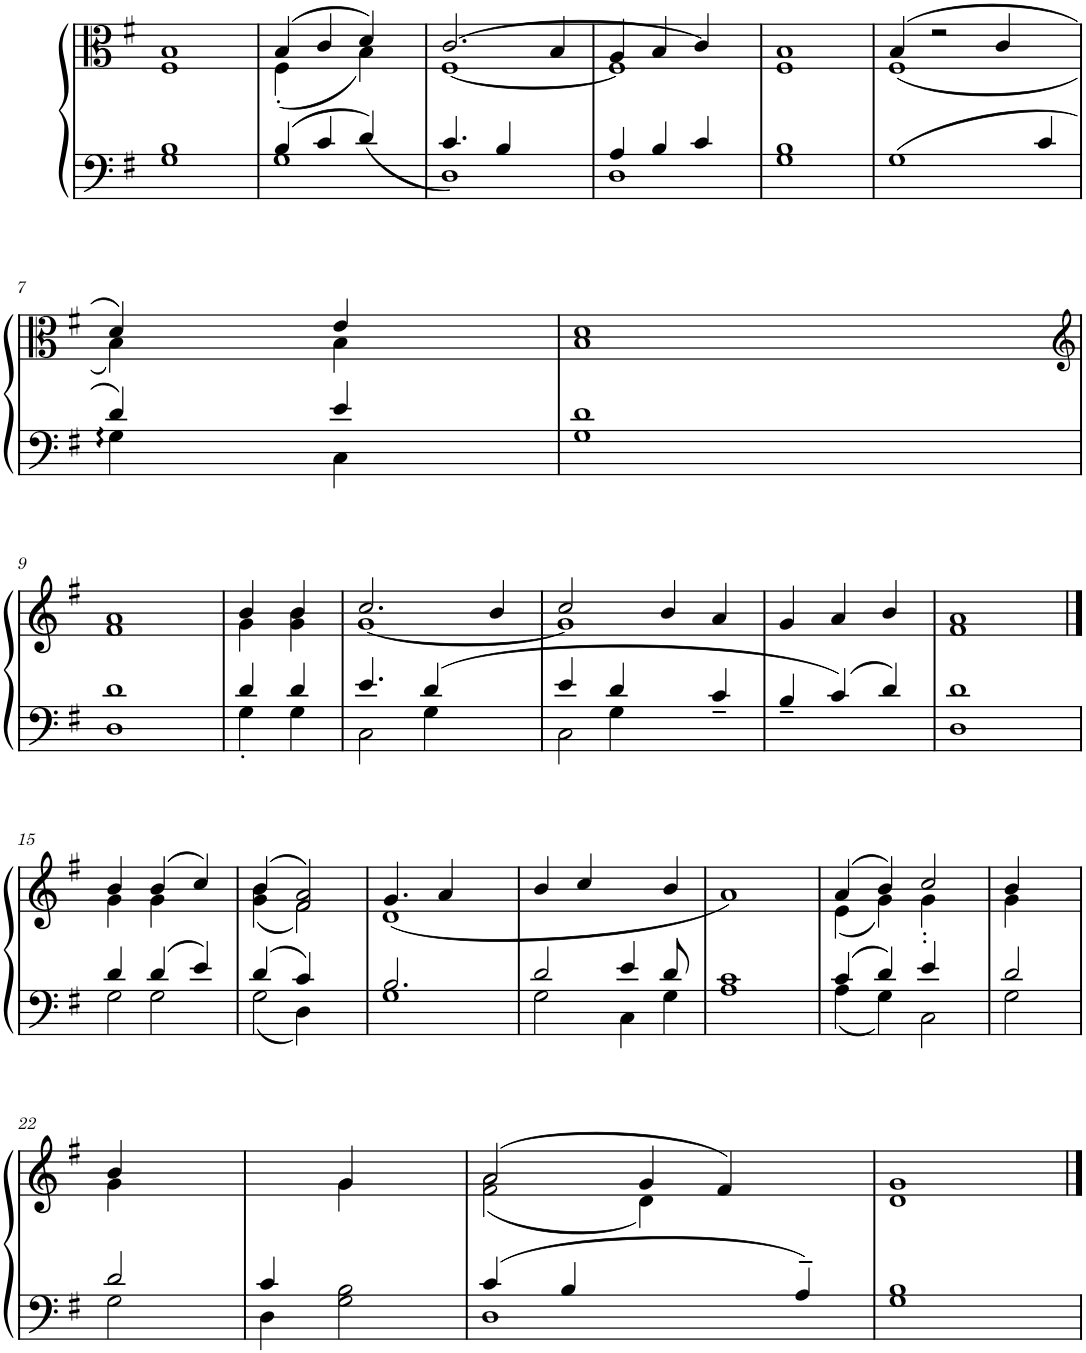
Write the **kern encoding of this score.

**kern	**kern
*part1	*part1
*staff2	*staff1
*I"Piano	*
*I'Pno	*
*clefF4	*clefC3
*k[f#]	*k[f#]
=1	=1
*	*^
1G 1B	1B	1F#
=2	=2	=2
*^	*	*
4B/	1G	(>4B/	(<4F#'\
4c/	.	4c/	4ryy
4d/	.	4d/)	4B\)
4ryy	.	4ryy	4ryy
=3	=3	=3	=3
4.c/	1D	[>2.c/	[<1F#
4B/	.	.	.
4.ryy	.	.	.
.	.	4B/	.
=4	=4	=4	=4
4A/	1D	4A/	1F#]
4B/	.	4B/	.
4c/	.	4c/]	.
4ryy	.	4ryy	.
*v	*v	*	*
=5	=5	=5
1G 1B	1B	1F#
=6	=6	=6
1G	(>4B/	(<1F#
.	2r	.
.	4c/	.
4c/	4ryy	4ryy
!!LO:LB:g=z	!!
=7	=7	=7
*^	*	*
4d/	4G:\	4d/)	4B\)
4e/	4C\	4e/	4B\
*	*	*v	*v
=8	=8	=8
1d	1G	1B 1d
!!LO:LB:g=z
=9	=9	=9
*	*	*clefG2
1d	1D	1f# 1a
=10	=10	=10
*	*	*^
4d/	4G'\	4b/	4g\
4d/	4G\	4b/	4g\ 4b\
=11	=11	=11	=11
*	*^	*	*
4.e/	2C\	4.ryy	2.cc/	[<1g
4d/	.	4G\	.	.
.	2ryy	.	.	.
4.ryy	.	4.ryy	.	.
.	.	.	4b/	.
=12	=12	=12	=12	=12
4e/	2C\	4ryy	2cc/	1g]
4d/	.	4G\	.	.
4ryy	2ryy	2ryy	4b/	.
4c~/	.	.	4a/	.
*v	*v	*v	*	*
*	*v	*v
=13	=13
4B~/	4g/
4c/	4a/
4d/	4b/
=14	=14
*^	*
1d	1D	1f# 1a
!!LO:LB:g=z
==15	==15	==15
*	*^	*^
4d/	2G\	4ryy	4b/	4g\
4d/	.	2G\	(>4b/	4g\
4e/	4ryy	.	4cc/)	4ryy
=16	=16	=16	=16	=16
4d/	2G\	4ryy	(>4b/	(<4g\ 4b\
4c/	.	4D\	2f#/ 2a/)	2f#\)
4ryy	4ryy	4ryy	.	.
*	*v	*v	*	*
=17	=17	=17	=17
2.B/	1G	4.g/	(<1d
.	.	4a/	.
.	.	4.ryy	.
4ryy	.	.	.
*	*	*v	*v
=18	=18	=18
2d/	2G\	4b/
.	.	4cc/
4e/	4C\	4ryy
8d/	4G\	4b/
8ryy	.	.
*v	*v	*
=19	=19
1A 1c	1a)
=20	=20
*^	*^
4c/	4A\	(>4a/	(<4e\
4d/	4G\	4b/)	4g\)
4e/	2C\	2cc/	4g''\
4ryy	.	.	4ryy
=21	=21	=21	=21
2d/	2G\	4b/	4g\
.	.	4ryy	4ryy
!!LO:LB:g=z	!!
=22	=22	=22	=22
2d/	2G\	4b/	4g\
.	.	4ryy	4ryy
=23	=23	=23	=23
4c/	4D\	4ryy	4ryy
2ryy	2G\ 2B\	4g/	4g\
.	.	4ryy	4ryy
=24	=24	=24	=24
4c/	1D	(>2a/	(<2f#\ 2a\
4B/	.	.	.
2ryy	.	4g/	4d\)
.	.	4f#/)	2ryy
4ryy	4A~/	4ryy	.
*v	*v	*	*
=25	=25	=25
1G 1B	1g	1d
4ryy	4ryy	4ryy
*	*v	*v
==	==
*-	*-
